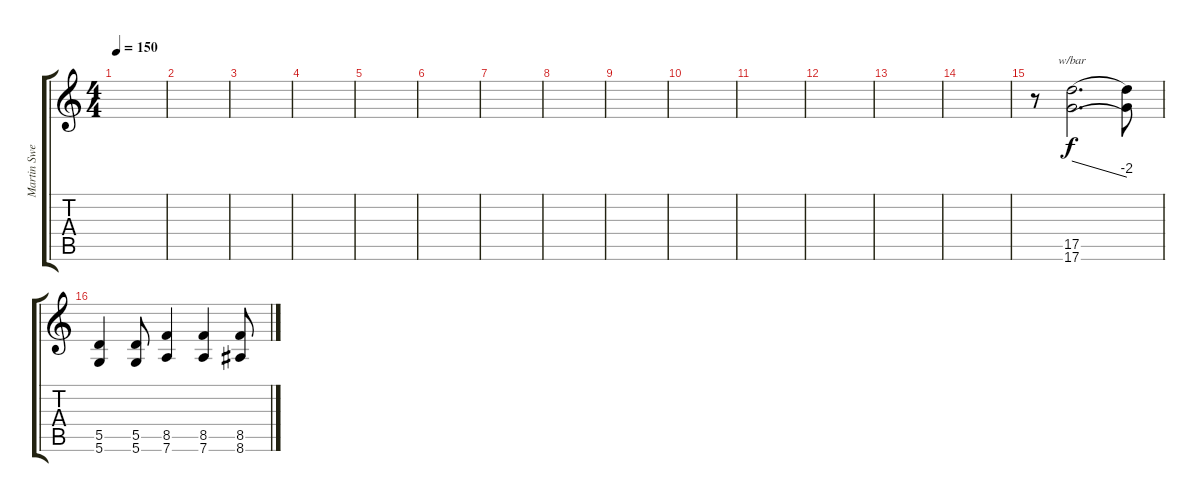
\track ("Martin Sweet" "Martin Swe") {instrument distortionguitar}
\staff {score tabs}
\tuning (E4 B3 G3 D3 A2 D2) {hide}
\ts (4 4)
\tempo 150
\clef g2
\ks c
|
|
|
|
|
|
|
|
|
|
|
|
|
|
r.8{balance 0} (17.5 17.6).2{d tbe (dive default 0 0 60 -8)} (17.5{t} 17.6{t}).8 |
(5.5 5.6).4{balance 10} (5.5 5.6).8 (8.5 7.6).4 (8.5 7.6).4 (8.5 8.6).8
